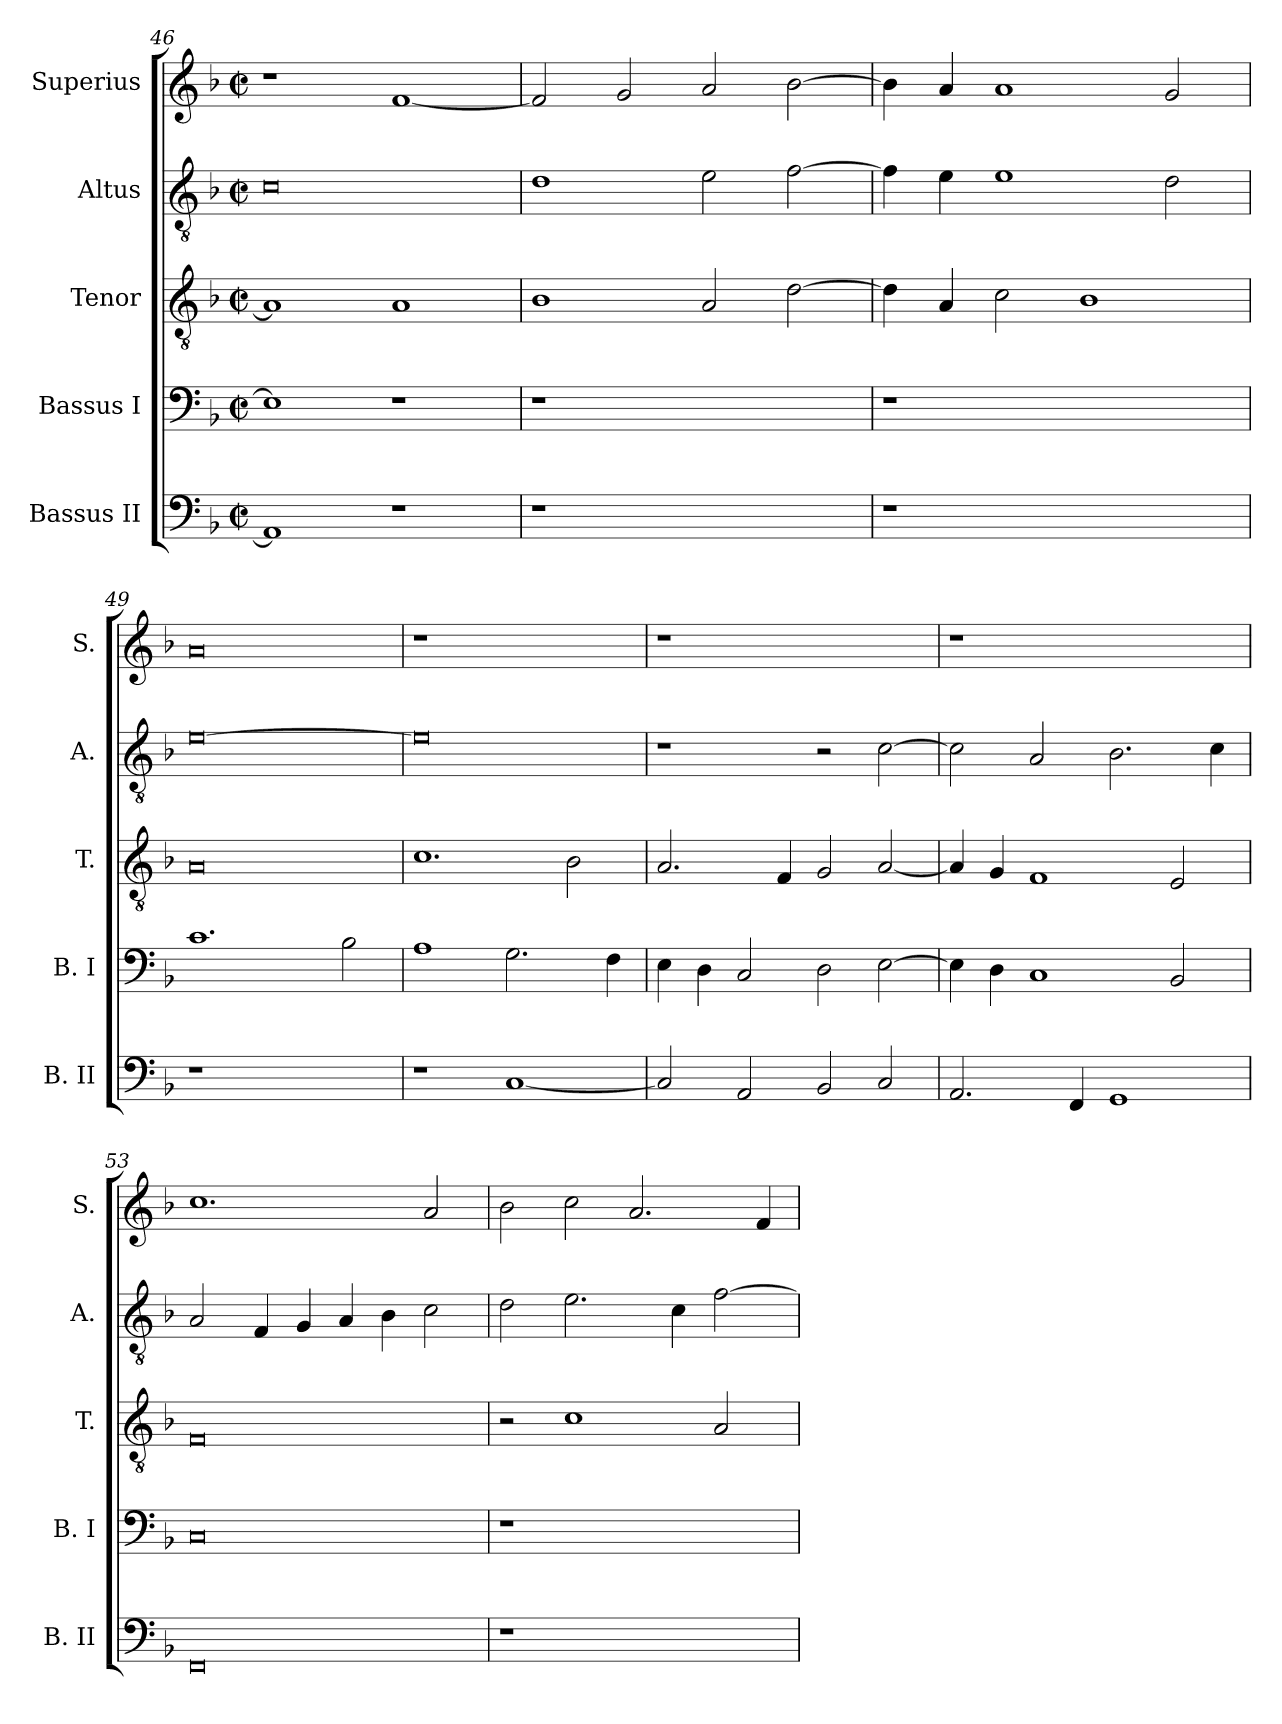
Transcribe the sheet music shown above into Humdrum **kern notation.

**kern	**kern	**kern	**kern	**kern
*part5	*part4	*part3	*part2	*part1
*staff5	*staff4	*staff3	*staff2	*staff1
*I"Bassus II	*I"Bassus I	*I"Tenor	*I"Altus	*I"Superius
*I'B. II	*I'B. I	*I'T.	*I'A.	*I'S.
*clefF4	*clefF4	*clefGv2	*clefGv2	*clefG2
*	*	*ITrd7c12	*ITrd7c12	*
*k[b-]	*k[b-]	*k[b-]	*k[b-]	*k[b-]
*F:	*F:	*F:	*F:	*F:
*M2/2	*M2/2	*M2/2	*M2/2	*M2/2
*met(c|)	*met(c|)	*met(c|)	*met(c|)	*met(c|)
=46	=46	=46	=46	=46
1AAi]	1Ei]	1AAi]	0Ci	1r
1r	1r	1AAi	.	[<1fi
!!LO:LB:g=z
=47	=47	=47	=47	=47
!LO:N:vis=1	!LO:N:vis=1	!	!	!
1r	1r	1BB-i	1Di	2fi/]
.	.	.	.	2gi/
1ryy	1ryy	2AAi/	2Ei\	2ai/
.	.	[>2Di\	[>2Fi\	[>2b-i\
=48	=48	=48	=48	=48
!LO:N:vis=1	!LO:N:vis=1	!	!	!
1r	1r	4Di\]	4Fi\]	4b-i\]
.	.	4AAi/	4Ei\	4ai/
.	.	2Ci\	1Ei	1ai
1ryy	1ryy	1BB-i	.	.
.	.	.	2Di\	2gi/
=49	=49	=49	=49	=49
!LO:N:vis=1	!	!	!	!
1r	1.ci	0AAi	[>0Ei	0ai
1ryy	.	.	.	.
.	2B-i\	.	.	.
=50	=50	=50	=50	=50
!	!	!	!	!LO:N:vis=1
1r	1Ai	1.Ci	0Ei]	1r
[<1Ci	2.Gi\	.	.	1ryy
.	.	2BB-i\	.	.
.	4Fi\	.	.	.
=51	=51	=51	=51	=51
!	!	!	!	!LO:N:vis=1
2Ci/]	4Ei\	2.AAi/	1r	1r
.	4Di\	.	.	.
2AAi/	2Ci/	.	.	.
.	.	4FFi/	.	.
2BB-i/	2Di\	2GGi/	2r	1ryy
2Ci/	[>2Ei\	[<2AAi/	[>2Ci\	.
!!LO:PB:g=z
=52	=52	=52	=52	=52
!	!	!	!	!LO:N:vis=1
2.AAi/	4Ei\]	4AAi/]	2Ci\]	1r
.	4Di\	4GGi/	.	.
.	1Ci	1FFi	2AAi/	.
4FFi/	.	.	.	.
1GGi	.	.	2.BB-i\	1ryy
.	2BB-i/	2EEi/	.	.
.	.	.	4Ci\	.
=53	=53	=53	=53	=53
0FFi	0Ci	0FFi	2AAi/	1.cci
.	.	.	4FFi/	.
.	.	.	4GGi/	.
.	.	.	4AAi/	.
.	.	.	4BB-i\	.
.	.	.	2Ci\	2ai/
=54	=54	=54	=54	=54
!LO:N:vis=1	!LO:N:vis=1	!	!	!
1r	1r	2r	2Di\	2b-i\
.	.	1Ci	2.Ei\	2cci\
1ryy	1ryy	.	.	2.ai/
.	.	.	4Ci\	.
.	.	2AAi/	[>2Fi\	.
.	.	.	.	4fi/
=	=	=	=	=
*-	*-	*-	*-	*-
